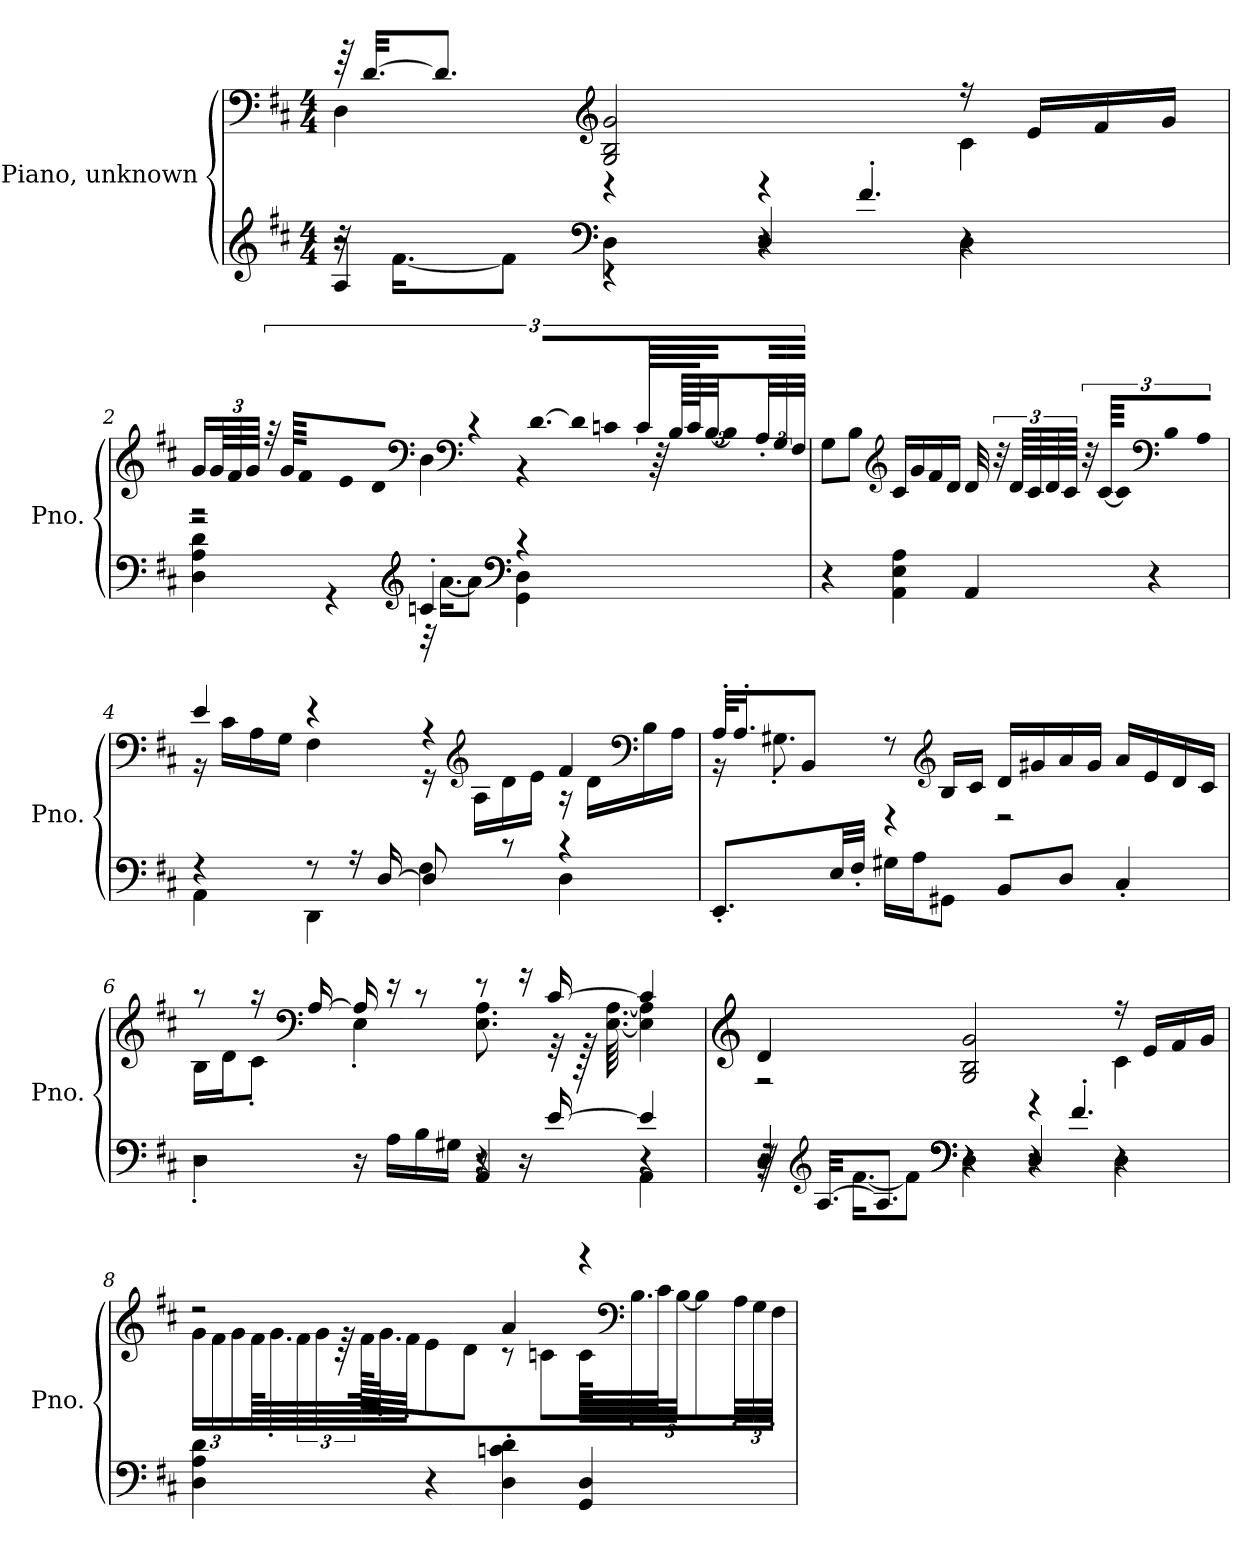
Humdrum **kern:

**kern	**kern
*part1	*part1
*staff2	*staff1
*I"Piano, unknown	*
*I'Pno.	*
*clefG2	*clefF4
*k[f#c#]	*k[f#c#]
*M4/4	*M4/4
*MM120	*MM120
=1	=1
*^	*^
*	*^	*	*
2r	32r	4A/	64r	4D\
.	.	.	[32.d/KKL	.
.	[16.f#\KL	.	.	.
.	.	.	8.d/J]	.
.	8f#\J]	.	.	.
*clefF4	*	*	*clefG2	*
.	4D\	4r	2G/ 2B/ 2g/	4r
8r	4r	4D/	.	4r
4.f#'/	.	.	.	.
.	4D\	4r	16r	4c#\
.	.	.	16e/LL	.
.	.	.	16f#/	.
.	.	.	16g/JJ	.
*	*v	*v	*	*
=2	=2	=2	=2
2r	4D\ 4A\ 4d\	16g/LL	2r
*	*	*Xbrackettup	*
.	.	96g/LL	.
.	.	96f#/	.
.	.	96g/JJJJ	.
*	*	*brackettup	*
.	.	48r	.
.	.	96g/KKKL	.
.	.	8f#/	.
.	4r	8e/	.
.	.	8d/J	.
*clefG2	*	*clefF4	*
4cn'/	32r	64r	4D\
.	.	[32.d/KLL	.
.	[16.a\KL	.	.
.	.	16d/J]	.
.	8a\J]	8cn/	.
*clefF4	*	*	*
4r	4GG\ 4D\	96c/Jkkk	4r
.	.	96r	.
.	.	96B/LLLL	.
*	*	*Xbrackettup	*
.	.	96c/J	.
.	.	[48B/JJ	.
.	.	8B/]	.
.	.	48A'/LL	.
.	.	48G/	.
.	.	48F#/JJJ	.
*v	*v	*	*
*	*v	*v
!!LO:LB:g=z
=3	=3
4r	8G\L
.	8B\J
*	*clefG2
4AA\ 4E\ 4A\	16c#/LL
.	16g/
.	16f#/
.	16d/JJ
4AA/	32d/
*	*brackettup
.	48r
.	96d/LLLL
*	*Xbrackettup
.	96c#/
.	96d/
.	96c#/JJJJ
*	*brackettup
.	48r
.	[96c#/KKKL
.	8c#/]
*	*clefF4
4r	8B/
.	8A/J
=4	=4
*^	*^
4r	4AA\	4e/	16r
.	.	.	16c#\LL
.	.	.	16A\
.	.	.	16G\JJ
8r	4DD\	4r	4F#\
16r	.	.	.
[16D/	.	.	.
8D/]	4F#\	4r	16r
*	*	*clefG2	*
.	.	.	16A\LL
8r	.	.	16d\
.	.	.	16e\JJ
4r	4D\	4f#/	16r
.	.	.	16d\LL
*	*	*clefF4	*
.	.	.	16B\
.	.	.	16A\JJ
*v	*v	*	*
!!LO:LB:g=z	!!
=5	=5	=5
8.EE'/L	32A'/KLL	16r
.	16.A'/J	.
.	.	8.G#X'\
.	8BB/J	.
32E/LL	.	.
32F#'/JJJ	.	.
16G#X\LL	8r	4r
16A\J	.	.
*	*clefG2	*
8GG#X\J	16B/LL	.
.	16c#/JJ	.
8BB/L	16d/LL	2r
.	16g#X/	.
8D/J	16a/	.
.	16g#/JJ	.
4C#'/	16a/LL	.
.	16e/	.
.	16d/	.
.	16c#/JJ	.
=6	=6	=6
*^	*	*
*	*^	*	*
2r	4D'\	2r	8r	16B\LL
.	.	.	.	16d\J
.	.	.	16r	8c#'\J
*	*	*	*clefF4	*
.	.	.	[16A/	.
.	16r	.	16A/]	4E'\
.	16A\LL	.	16r	.
.	16B\	.	8r	.
.	16G#X\JJ	.	.	.
8r	4r	4AA/	8r	8.E\ 8.A\
16r	.	.	16r	.
[16e/	.	.	[16c#/	32r
.	.	.	.	128r
.	.	.	.	[64.E\ [64.A\
4e/]	4AA\	4r	4c#/]	4E\] 4A\]
!!LO:LB:g=z	!!
=7	=7	=7	=7	=7
*	*	*	*clefG2	*
64r	32r	4D/	4d/	2r
*clefG2	*	*	*	*
[32.A/KKL	.	.	.	.
.	[16.f#\KL	.	.	.
8.A/J]	.	.	.	.
.	8f#\J]	.	.	.
*clefF4	*	*	*	*
4r	4D\	4r	2G/ 2B/ 2g/	.
8r	4r	4D/	.	4r
4.f#'/	.	.	.	.
.	4D\	4r	16r	4c#\
.	.	.	16e/LL	.
.	.	.	16f#/	.
.	.	.	16g/JJ	.
*v	*v	*v	*	*
!!LO:LB:g=z	!!
=8	=8	=8
*	*	*Xbrackettup
4D\ 4A\ 4d\	2r	24g\LL
.	.	24f#\
.	.	24g\
.	.	128f#\KLL
.	.	64.g'\
*	*	*brackettup
.	.	96f#\
.	.	96g\JJJJ
.	.	96r
.	.	128f#\KLLLL
.	.	64.g'\J
.	.	32f#'\JJ
4r	.	8e\
.	.	8d\J
4D\' 4cn\' 4d\'	4a/	8r
.	.	8cn\L
4GG/ 4D/	4r	128c\KLLL
*	*clefF4	*
.	.	64.B'\
*	*	*Xbrackettup
.	.	96c\J
.	.	[48B\JJ
.	.	8B\]
.	.	48A'\LL
.	.	48G\
.	.	48F#'\JJJ
*	*v	*v
=	=
*-	*-
